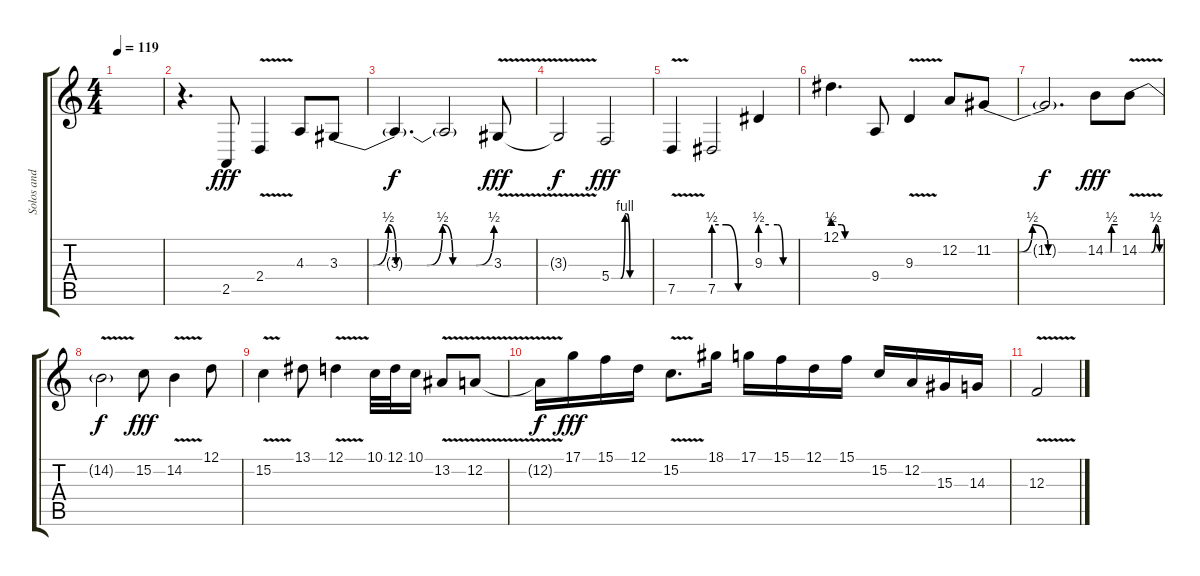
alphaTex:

\track ("Solos and Fills" "Solos and ") {instrument viola}
\staff {score tabs}
\tuning (D4 A3 F3 C3 G2 D2) {hide}
\ts (4 4)
\tempo 119
\clef g2
\ks c
|
r.4{d} 2.5.8{dy fff instrument distortionguitar} 2.4{v}.4 4.3.8 3.3{be (custom 0 0 13 0 19 2 22 0 34 0 40 2 44 0 53 0 60 2)}.8 |
3.3{t}.4{d dy f} 3.3{t}.2 3.3{v}.8{dy fff} |
3.3{v t}.2{dy f} 5.4{be (custom 0 0 15 0 22 4 25 4 30 0 60 0)}.2{dy fff} |
7.5{v}.4 7.5{be (custom 0 2 20 2 40 0 60 0)}.2 9.3{be (custom 0 2 15 2 30 2 40 0 60 0)}.4 |
12.1{be (custom 0 2 15 2 21 0 40 0 60 0)}.4{d} 9.4.8 9.3{v}.4 12.2.8 11.2{be (custom 0 0 16 0 25 2 35 0 45 0 60 0)}.8 |
11.2{t}.2{d dy f} 14.2{be (custom 0 0 15 0 26 0 30 2 60 2)}.8{dy fff} 14.2{be (custom 0 0 23 0 36 0 49 2 60 0) v}.8 |
14.2{t}.2{dy f} 15.2.8{dy fff} 14.2{v}.4 12.1.8 |
15.2{v}.4 13.1.8 12.1{v}.4 10.1.32 12.1.32 10.1.16 13.2{v}.8 12.2{v}.8 |
12.2{t}.16{dy f} 17.1.16{dy fff} 15.1.16 12.1.16 15.2{v}.8{d} 18.1.16 17.1.16 15.1.16 12.1.16 15.1.16 15.2.16 12.2.16 15.3.16 14.3.16 |
12.3{v}.2
